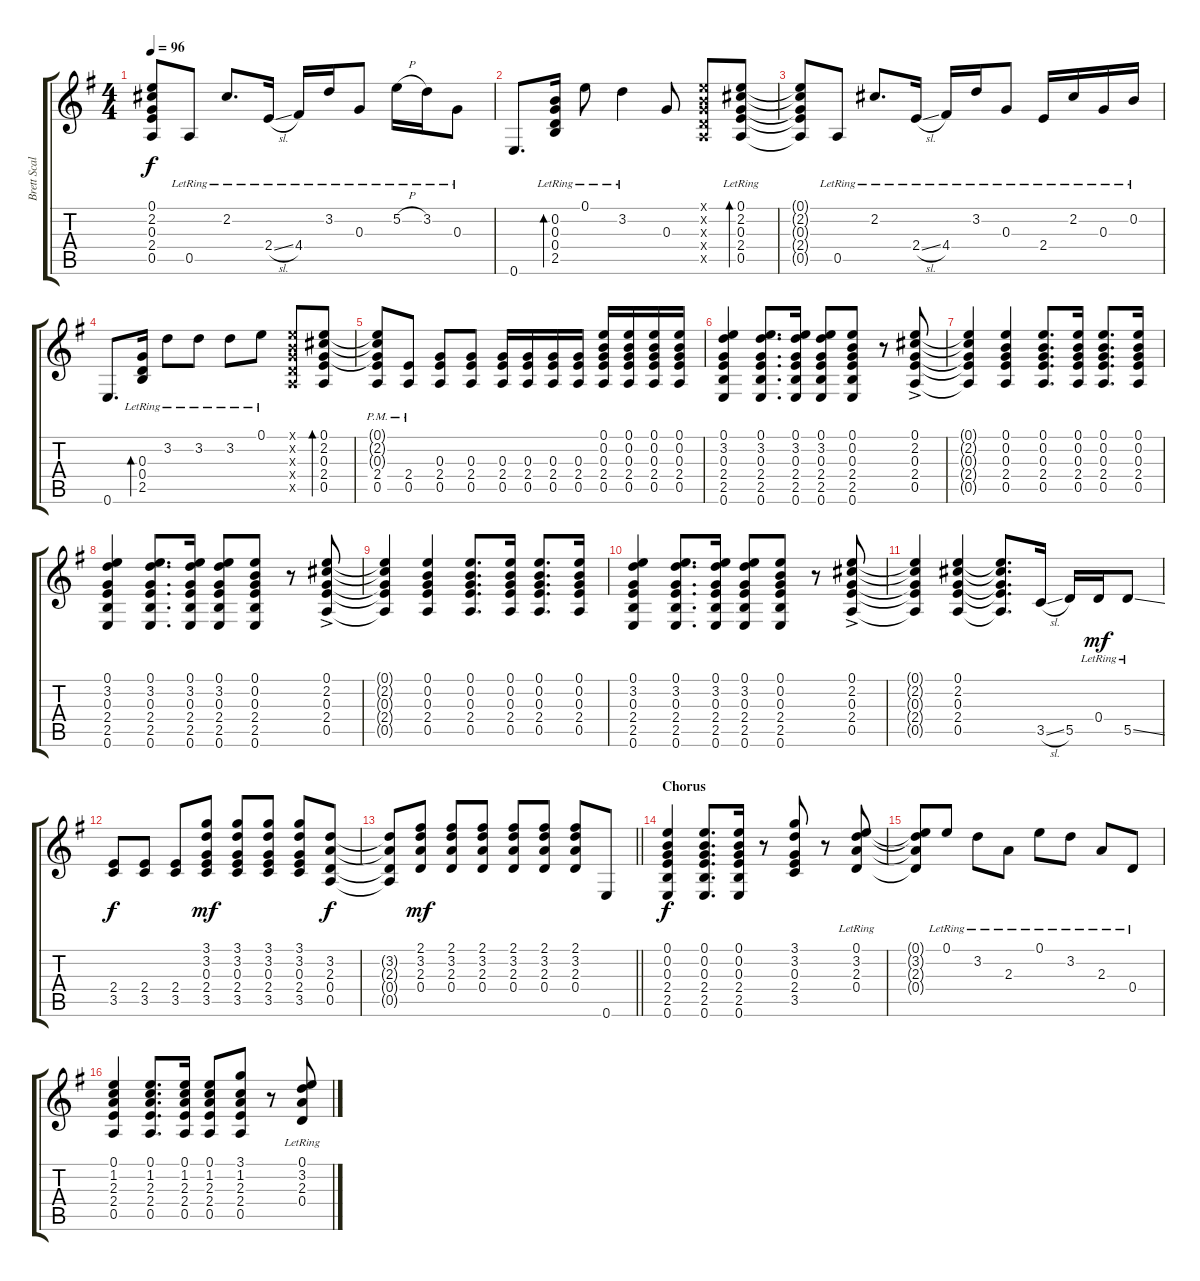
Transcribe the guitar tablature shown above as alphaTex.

\track ("Brett Scallions (Rhythm Guitar)" "Brett Scal") {instrument electricguitarclean}
\staff {score tabs}
\tuning (E4 B3 G3 D3 A2 E2) {hide}
\ts (4 4)
\tempo 96
\clef g2
\ks g
(0.1{t} 2.2{t} 0.3{t} 2.4{t} 0.5{t}).8{dy f} 0.5{lr}.8 2.2{lr}.8{d} 2.4{sl lr}.16 4.4{lr}.16 3.2{lr}.16 0.3{lr}.8 5.2{h lr}.16 3.2{lr}.16 0.3{lr}.8 |
0.6.8{d} (0.2{lr} 0.3{lr} 0.4{lr} 2.5{lr}).16{bd 240} 0.1{lr}.8 3.2{lr}.4 0.3.8 (0.1{x} 0.2{x} 0.3{x} 0.4{x} 0.5{x}).8 (0.1{lr} 2.2{lr} 0.3{lr} 2.4{lr} 0.5{lr}).8{bd 120} |
(0.1{t} 2.2{t} 0.3{t} 2.4{t} 0.5{t}).8 0.5{lr}.8 2.2{lr}.8{d} 2.4{sl lr}.16 4.4{lr}.16 3.2{lr}.16 0.3{lr}.8 2.4{lr}.16 2.2{lr}.16 0.3{lr}.16 0.2{lr}.16 |
0.6.8{d} (0.3{lr} 0.4{lr} 2.5{lr}).16{bd 120} 3.2{lr}.8 3.2{lr}.8 3.2{lr}.8 0.1{lr}.8 (0.1{x} 0.2{x} 0.3{x} 0.4{x} 0.5{x}).8 (0.1 2.2 0.3 2.4 0.5).8{bd 120 volume 10} |
(0.1{t} 2.2{t} 0.3{t} 2.4{pm} 0.5{pm}).8{volume 12 instrument distortionguitar} (2.4{pm} 0.5{pm}).8 (0.3 2.4 0.5).8 (0.3 2.4 0.5).8 (0.3 2.4 0.5).16 (0.3 2.4 0.5).16 (0.3 2.4 0.5).16 (0.3 2.4 0.5).16 (0.1 0.2 0.3 2.4 0.5).16 (0.1 0.2 0.3 2.4 0.5).16 (0.1 0.2 0.3 2.4 0.5).16 (0.1 0.2 0.3 2.4 0.5).16 |
(0.1 3.2 0.3 2.4 2.5 0.6).4 (0.1 3.2 0.3 2.4 2.5 0.6).8{d} (0.1 3.2 0.3 2.4 2.5 0.6).16 (0.1 3.2 0.3 2.4 2.5 0.6).8 (0.1 0.2 0.3 2.4 2.5 0.6).8 r.8 (0.1{ac} 2.2{ac} 0.3{ac} 2.4{ac} 0.5{ac}).8 |
(0.1{t} 2.2{t} 0.3{t} 2.4{t} 0.5{t}).4 (0.1 0.2 0.3 2.4 0.5).4 (0.1 0.2 0.3 2.4 0.5).8{d} (0.1 0.2 0.3 2.4 0.5).16 (0.1 0.2 0.3 2.4 0.5).8{d} (0.1 0.2 0.3 2.4 0.5).16 |
(0.1 3.2 0.3 2.4 2.5 0.6).4 (0.1 3.2 0.3 2.4 2.5 0.6).8{d} (0.1 3.2 0.3 2.4 2.5 0.6).16 (0.1 3.2 0.3 2.4 2.5 0.6).8 (0.1 0.2 0.3 2.4 2.5 0.6).8 r.8 (0.1{ac} 2.2{ac} 0.3{ac} 2.4{ac} 0.5{ac}).8 |
(0.1{t} 2.2{t} 0.3{t} 2.4{t} 0.5{t}).4 (0.1 0.2 0.3 2.4 0.5).4 (0.1 0.2 0.3 2.4 0.5).8{d} (0.1 0.2 0.3 2.4 0.5).16 (0.1 0.2 0.3 2.4 0.5).8{d} (0.1 0.2 0.3 2.4 0.5).16 |
(0.1 3.2 0.3 2.4 2.5 0.6).4 (0.1 3.2 0.3 2.4 2.5 0.6).8{d} (0.1 3.2 0.3 2.4 2.5 0.6).16 (0.1 3.2 0.3 2.4 2.5 0.6).8 (0.1 0.2 0.3 2.4 2.5 0.6).8 r.8 (0.1{ac} 2.2{ac} 0.3{ac} 2.4{ac} 0.5{ac}).8 |
(0.1{t} 2.2{t} 0.3{t} 2.4{t} 0.5{t}).4 (0.1 2.2 0.3 2.4 0.5).4 (0.1{t} 2.2{t} 0.3{t} 2.4{t} 0.5{t}).8{d} 3.5{sl}.16 5.5.16 0.4{lr}.16{dy mf} 5.5{ss lr}.8 |
(2.4 3.5).8{dy f volume 13} (2.4 3.5).8 (2.4 3.5).8 (3.1 3.2 0.3 2.4 3.5).8{dy mf} (3.1 3.2 0.3 2.4 3.5).8 (3.1 3.2 0.3 2.4 3.5).8 (3.1 3.2 0.3 2.4 3.5).8 (3.2 2.3 0.4 0.5).8{dy f} |
\barLineRight lightlight
(3.2{t} 2.3{t} 0.4{t} 0.5{t}).8 (2.1 3.2 2.3 0.4).8{dy mf} (2.1 3.2 2.3 0.4).8 (2.1 3.2 2.3 0.4).8 (2.1 3.2 2.3 0.4).8 (2.1 3.2 2.3 0.4).8 (2.1 3.2 2.3 0.4).8 0.6.8 |
\section ("" "Chorus")
(0.1 0.2 0.3 2.4 2.5 0.6).4{dy f} (0.1 0.2 0.3 2.4 2.5 0.6).8{d} (0.1 0.2 0.3 2.4 2.5 0.6).16 r.8 (3.1 3.2 0.3 2.4 3.5).8 r.8 (0.1{lr} 3.2{lr} 2.3{lr} 0.4{lr}).8 |
(0.1{t} 3.2{t} 2.3{t} 0.4{t}).8 0.1{lr}.8 3.2{lr}.8 2.3{lr}.8 0.1{lr}.8 3.2{lr}.8 2.3{lr}.8 0.4{lr}.8 |
(0.1 1.2 2.3 2.4 0.5).4 (0.1 1.2 2.3 2.4 0.5).8{d} (0.1 1.2 2.3 2.4 0.5).16 (0.1 1.2 2.3 2.4 0.5).8 (3.1 1.2 2.3 2.4 0.5).8 r.8 (0.1{lr} 3.2{lr} 2.3{lr} 0.4{lr}).8
